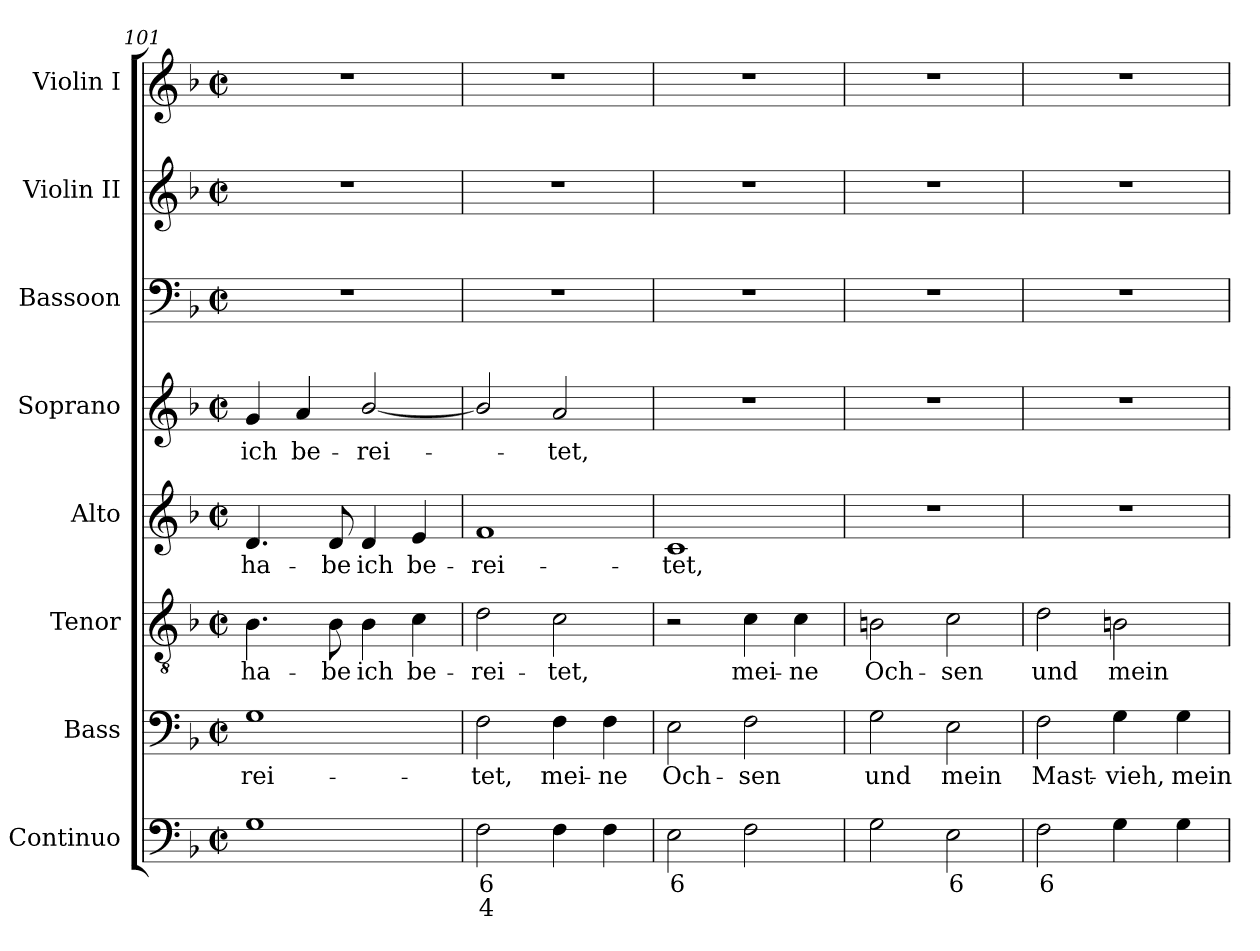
**kern	**text	**text	**kern	**text	**kern	**text	**kern	**text	**kern	**text	**kern	**kern	**kern
*part8	*part8	*part8	*part7	*part7	*part6	*part6	*part5	*part5	*part4	*part4	*part3	*part2	*part1
*staff8	*staff8	*staff8	*staff7	*staff7	*staff6	*staff6	*staff5	*staff5	*staff4	*staff4	*staff3	*staff2	*staff1
*I"Continuo	*	*	*I"Bass	*	*I"Tenor	*	*I"Alto	*	*I"Soprano	*	*I"Bassoon	*I"Violin II	*I"Violin I
*	*	*	*I'B	*	*I'T	*	*I'A	*	*I'S	*	*I'Bsn	*I'Vn II	*I'Vn I
*clefF4	*	*	*clefF4	*	*clefGv2	*	*clefG2	*	*clefG2	*	*clefF4	*clefG2	*clefG2
*k[b-]	*	*	*k[b-]	*	*k[b-]	*	*k[b-]	*	*k[b-]	*	*k[b-]	*k[b-]	*k[b-]
*F:	*	*	*F:	*	*F:	*	*F:	*	*F:	*	*F:	*F:	*F:
*M2/2	*	*	*M2/2	*	*M2/2	*	*M2/2	*	*M2/2	*	*M2/2	*M2/2	*M2/2
*met(c|)	*	*	*met(c|)	*	*met(c|)	*	*met(c|)	*	*met(c|)	*	*met(c|)	*met(c|)	*met(c|)
=101	=101	=101	=101	=101	=101	=101	=101	=101	=101	=101	=101	=101	=101
!	!	!	!	!LO:LY:b	!	!LO:LY:b	!	!LO:LY:b	!	!LO:LY:b	!	!	!
1G	.	.	1G	-rei-	4.B-	ha-	4.d	ha-	4g	ich	1r	1r	1r
!	!	!	!	!	!	!	!	!	!	!LO:LY:b	!	!	!
.	.	.	.	.	.	.	.	.	4a	be-	.	.	.
!	!	!	!	!	!	!LO:LY:b	!	!LO:LY:b	!	!	!	!	!
.	.	.	.	.	8B-	-be	8d	-be	.	.	.	.	.
!	!	!	!	!	!	!LO:LY:b	!	!LO:LY:b	!	!LO:LY:b	!	!	!
.	.	.	.	.	4B-	ich	4d	ich	[2b-/	-rei-	.	.	.
!	!	!	!	!	!	!LO:LY:b	!	!LO:LY:b	!	!	!	!	!
.	.	.	.	.	4c	be-	4e	be-	.	.	.	.	.
=102	=102	=102	=102	=102	=102	=102	=102	=102	=102	=102	=102	=102	=102
!	!LO:LY:b	!LO:LY:b	!	!LO:LY:b	!	!LO:LY:b	!	!LO:LY:b	!	!	!	!	!
2F	6	4	2F	-tet,	2d	-rei-	1f	-rei-	2b-/]	.	1r	1r	1r
!	!	!	!	!LO:LY:b	!	!LO:LY:b	!	!	!	!LO:LY:b	!	!	!
4F	.	.	4F	mei-	2c	-tet,	.	.	2a	tet,	.	.	.
!	!	!	!	!LO:LY:b	!	!	!	!	!	!	!	!	!
4F	.	.	4F	-ne	.	.	.	.	.	.	.	.	.
=103	=103	=103	=103	=103	=103	=103	=103	=103	=103	=103	=103	=103	=103
!	!LO:LY:b	!	!	!LO:LY:b	!	!	!	!LO:LY:b	!	!	!	!	!
2E	6	.	2E	Och-	2r	.	1c	-tet,	1r	.	1r	1r	1r
!	!	!	!	!LO:LY:b	!	!LO:LY:b	!	!	!	!	!	!	!
2F	.	.	2F	-sen	4c	mei-	.	.	.	.	.	.	.
!	!	!	!	!	!	!LO:LY:b	!	!	!	!	!	!	!
.	.	.	.	.	4c	-ne	.	.	.	.	.	.	.
=104	=104	=104	=104	=104	=104	=104	=104	=104	=104	=104	=104	=104	=104
!	!	!	!	!LO:LY:b	!	!LO:LY:b	!	!	!	!	!	!	!
2G	.	.	2G	und	2Bn	Och-	1r	.	1r	.	1r	1r	1r
!	!LO:LY:b	!	!	!LO:LY:b	!	!LO:LY:b	!	!	!	!	!	!	!
2E	6	.	2E	mein	2c	-sen	.	.	.	.	.	.	.
=105	=105	=105	=105	=105	=105	=105	=105	=105	=105	=105	=105	=105	=105
!	!LO:LY:b	!	!	!LO:LY:b	!	!LO:LY:b	!	!	!	!	!	!	!
2F	6	.	2F	Mast-	2d	und	1r	.	1r	.	1r	1r	1r
!	!	!	!	!LO:LY:b	!	!LO:LY:b	!	!	!	!	!	!	!
4G	.	.	4G	-vieh,	2Bn	mein	.	.	.	.	.	.	.
!	!	!	!	!LO:LY:b	!	!	!	!	!	!	!	!	!
4G	.	.	4G	mein	.	.	.	.	.	.	.	.	.
=	=	=	=	=	=	=	=	=	=	=	=	=	=
*-	*-	*-	*-	*-	*-	*-	*-	*-	*-	*-	*-	*-	*-
